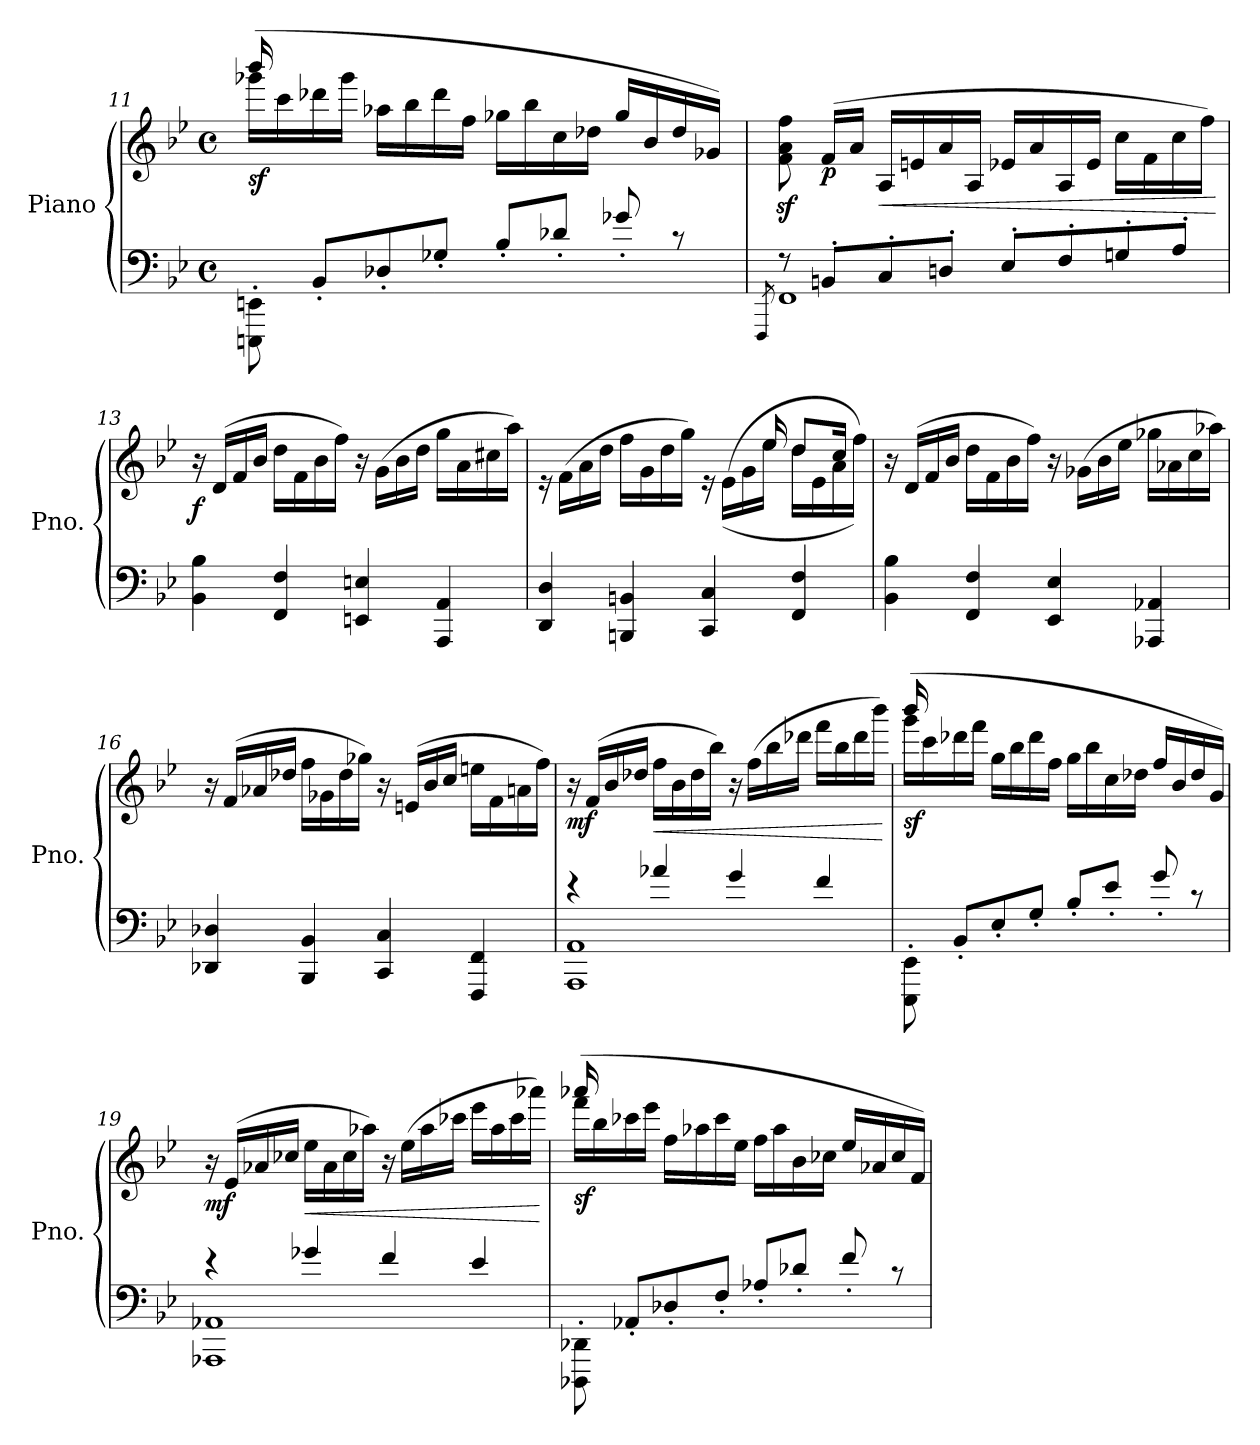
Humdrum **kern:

**kern	**kern	**dynam
*part1	*part1	*part1
*staff2	*staff1	*staff1/2
*I"Piano	*	*
*I'Pno.	*	*
!!LO:LB:g=z
*clefF4	*clefG2	*
*k[b-e-]	*k[b-e-]	*
*M4/4	*M4/4	*
*met(c)	*met(c)	*
=11	=11	=11
*^	*^	*
!	!	!	!	!LO:DY:b
8EEEn\' 8EEn\'	2.ryy	(16ggg-X\LL	16bbb-/	sf
*	*	*MM120	*	*
.	.	16ccc\	8.rAyy	.
8BB-'/L	.	16ddd-X\	.	.
.	.	16ggg-\JJ	.	.
8D-X'/	.	16aa-X\LL	2.rFyy	.
.	.	16bb-\	.	.
8G-X'/J	.	16ddd-\	.	.
.	.	16ff\JJ	.	.
8B-'/L	.	16gg-X\LL	.	.
.	.	16bb-\	.	.
8d-X'/J	.	16cc\	.	.
.	.	16dd-X\JJ	.	.
8g-X'/	8..ryy	16gg-/LL	.	.
.	.	16b-/	.	.
8rc	.	16dd-/	.	.
*	*	*MM100	*	*
.	.	16g-X/JJ)	.	.
.	32FFFyy	.	.	.
*	*	*v	*v	*
=12	=12	=12	=12
.	8qFFF/	.	.
8r	1FF	8f\z< 8a\z< 8ff\z<	.
*	*	*MM120	*
!	!	!	!LO:DY:b
8BBn'/L	.	(16f/LL	p
.	.	16a/JJ	.
!	!	!	!LO:HP:b
8C'/	.	16A/LL	<
.	.	16en/	.
8Dn'/J	.	16a/	.
.	.	16A/JJ	.
8E-'/L	.	16e-X/LL	.
.	.	16a/	.
8F'/	.	16A/	.
.	.	16e-/JJ	.
8Gn'/	.	16cc\LL	.
.	.	16f\	.
8A'/J	.	16cc\	.
.	.	16ff\JJ)	.
*v	*v	*	*
.	.	[
!!LO:LB:g=z
=13	=13	=13
!	!	!LO:DY:b
4BB-\ 4B-\	16r	f
.	(16d/LL	.
.	16f/	.
.	16b-/JJ	.
4FF/ 4F/	16dd\LL	.
.	16f\	.
.	16b-\	.
.	16ff\JJ)	.
4EEn/ 4En/	16r	.
.	(16g\LL	.
.	16b-\	.
.	16dd\JJ	.
4AAA/ 4AA/	16gg\LL	.
.	16a\	.
.	16cc#X\	.
.	16aa\JJ)	.
=14	=14	=14
*	*^	*
4DD/ 4D/	16re	2ryy	.
.	(>16f\LL	.	.
.	16a\	.	.
.	16dd\JJ	.	.
4BBBn/ 4BBn/	16ff\LL	.	.
.	16g\	.	.
.	16dd\	.	.
.	16gg\JJ)	.	.
4CC/ 4C/	16re	8.ryy	.
.	((>16e-\LL	.	.
.	16g\	.	.
.	16ee-\JJ	16ee-/	.
4FF/ 4F/	16dd\LL	8dd/L	.
.	16e-\	.	.
.	16a\	16cc/Jk	.
.	16ff\JJ))	16ryy	.
*	*v	*v	*
!!LO:LB:g=z
=15	=15	=15
4BB-\ 4B-\	16r	.
.	(16d/LL	.
.	16f/	.
.	16b-/JJ	.
4FF/ 4F/	16dd\LL	.
.	16f\	.
.	16b-\	.
.	16ff\JJ)	.
4EE-/ 4E-/	16r	.
.	(16g-X\LL	.
.	16b-\	.
.	16ee-\JJ	.
4AAA-X/ 4AA-X/	16gg-X\LL	.
.	16a-X\	.
.	16cc\	.
.	16aa-X\JJ)	.
=16	=16	=16
4DD-X/ 4D-X/	16r	.
.	(16f/LL	.
.	16a-X/	.
.	16dd-X/JJ	.
4BBB-/ 4BB-/	16ff\LL	.
.	16g-X\	.
.	16dd-\	.
.	16gg-X\JJ)	.
4CC/ 4C/	16r	.
.	(16en/LL	.
.	16b-/	.
.	16cc/JJ	.
4FFF/ 4FF/	16een\LL	.
.	16f\	.
.	16an\	.
.	16ff\JJ)	.
!!LO:LB:g=z
=17	=17	=17
*^	*	*
!	!	!	!LO:DY:b
4r	1AAA 1AA	16r	mf
.	.	(16f/LL	.
.	.	16b-/	.
.	.	16dd-X/JJ	.
!	!	!	!LO:HP:b
4a-X/	.	16ff\LL	<
.	.	16b-\	.
.	.	16dd-\	.
.	.	16bb-\JJ)	.
4g/	.	16r	.
.	.	(16ff\LL	.
.	.	16bb-\	.
.	.	16ddd-X\JJ	.
4f/	.	16fff\LL	.
.	.	16bb-\	.
.	.	16ddd-\	.
*	*	*MM100	*
.	.	16bbb-\JJ)	.
*v	*v	*	*
.	.	[
=18	=18	=18
*	*^	*
!	!	!	!LO:DY:b
8EEE-\' 8EE-\'	(16ggg\LL	16bbb-/	sf
*	*MM120	*	*
.	16ccc\	8.rAyy	.
8BB-'/L	16ddd-X\	.	.
.	16fff\JJ	.	.
8E-'/	16gg\LL	2.rFyy	.
.	16bb-\	.	.
8G'/J	16ddd-\	.	.
.	16ff\JJ	.	.
8B-'/L	16gg\LL	.	.
.	16bb-\	.	.
8e-'/J	16cc\	.	.
.	16dd-X\JJ	.	.
8g'/	16ff/LL	.	.
.	16b-/	.	.
8rc	16dd-/	.	.
.	16g/JJ)	.	.
*	*v	*v	*
!!LO:PB:g=z
=19	=19	=19
*^	*	*
!	!	!	!LO:DY:b
4r	1AAA-X 1AA-X	16r	mf
.	.	(16e-/LL	.
.	.	16a-X/	.
.	.	16cc-X/JJ	.
!	!	!	!LO:HP:b
4g-X/	.	16ee-\LL	<
.	.	16a-\	.
.	.	16cc-\	.
.	.	16aa-X\JJ)	.
4f/	.	16r	.
.	.	(16ee-\LL	.
.	.	16aa-\	.
.	.	16ccc-X\JJ	.
4e-/	.	16eee-\LL	.
.	.	16aa-\	.
.	.	16ccc-\	.
*	*	*MM100	*
.	.	16aaa-X\JJ)	.
*v	*v	*	*
.	.	[
=20	=20	=20
*	*^	*
!	!	!	!LO:DY:b
8DDD-X\' 8DD-X\'	(16fff\LL	16aaa-X/	sf
*	*MM120	*	*
.	16bb-\	8.rAyy	.
8AA-X'/L	16ccc-X\	.	.
.	16eee-\JJ	.	.
8D-X'/	16ff\LL	2.rFyy	.
.	16aa-X\	.	.
8F'/J	16ccc-\	.	.
.	16ee-\JJ	.	.
8A-X'/L	16ff\LL	.	.
.	16aa-\	.	.
8d-X'/J	16b-\	.	.
.	16cc-X\JJ	.	.
8f'/	16ee-/LL	.	.
.	16a-X/	.	.
8rc	16cc-/	.	.
.	16f/JJ)	.	.
*	*v	*v	*
=	=	=
*-	*-	*-
